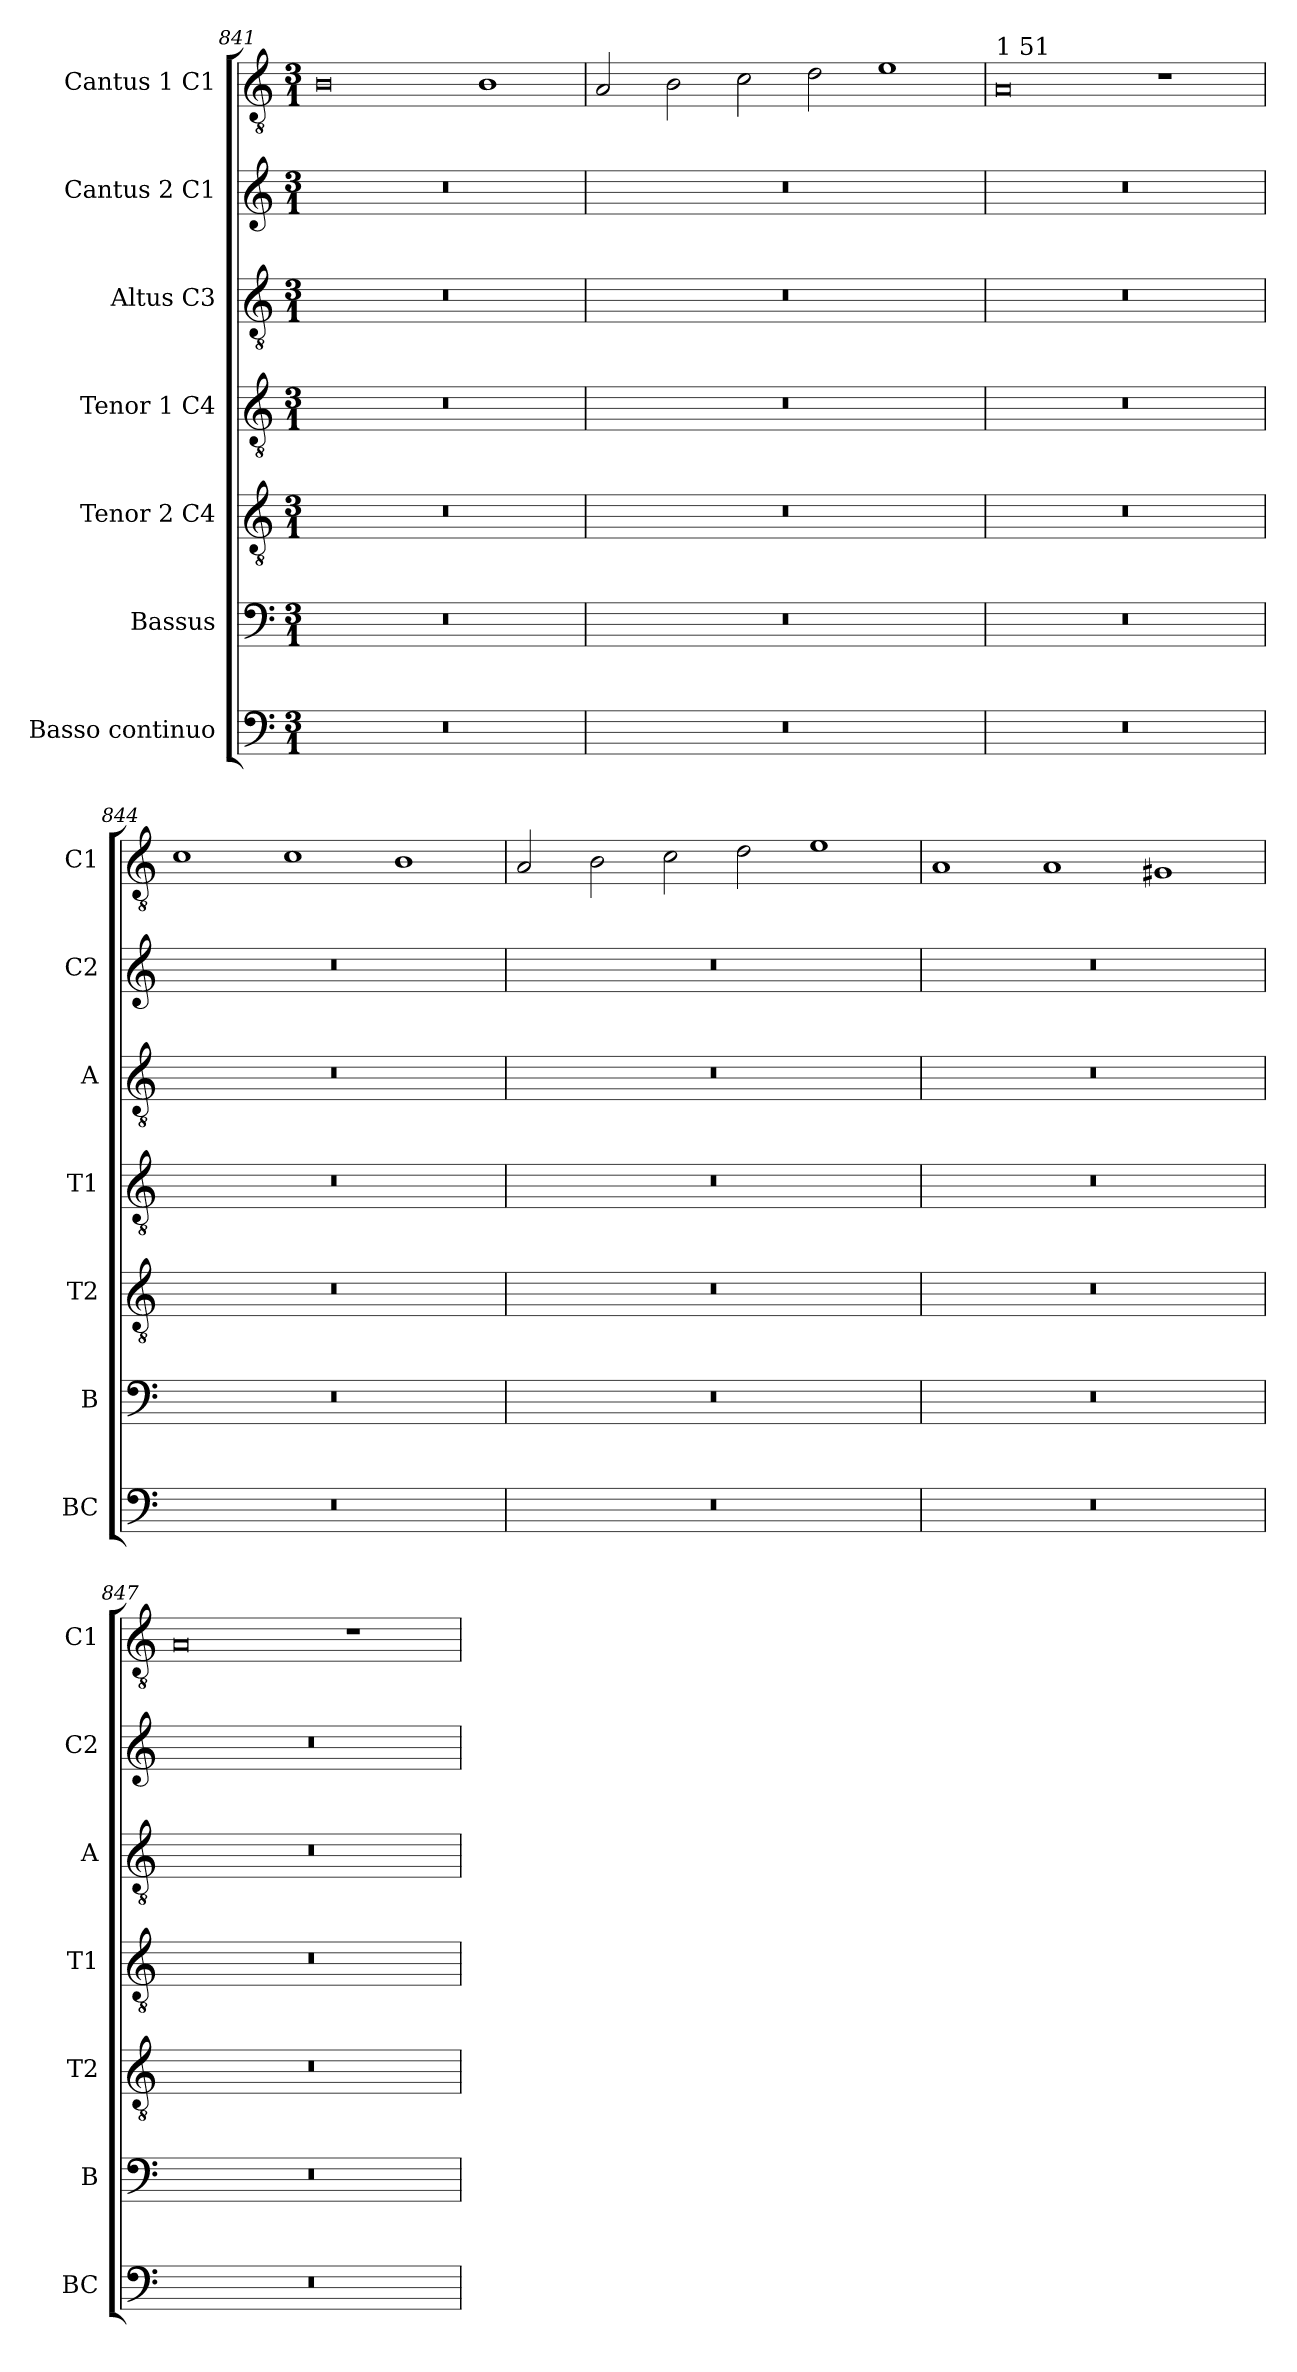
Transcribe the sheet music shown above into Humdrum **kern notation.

**kern	**kern	**kern	**kern	**kern	**kern	**kern
*part7	*part6	*part5	*part4	*part3	*part2	*part1
*staff7	*staff6	*staff5	*staff4	*staff3	*staff2	*staff1
*I"Basso continuo	*I"Bassus	*I"Tenor 2 C4	*I"Tenor 1 C4	*I"Altus C3	*I"Cantus 2 C1	*I"Cantus 1 C1
*I'BC	*I'B	*I'T2	*I'T1	*I'A	*I'C2	*I'C1
*clefF4	*clefF4	*clefGv2	*clefGv2	*clefGv2	*clefG2	*clefGv2
*ITrd7c12	*	*	*	*	*	*
*k[]	*k[]	*k[]	*k[]	*k[]	*k[]	*k[]
*C:	*C:	*C:	*C:	*C:	*C:	*C:
*M3/1	*M3/1	*M3/1	*M3/1	*M3/1	*M3/1	*M3/1
=841	=841	=841	=841	=841	=841	=841
0.r	0.r	0.r	0.r	0.r	0.r	0B
.	.	.	.	.	.	1B
=842	=842	=842	=842	=842	=842	=842
0.r	0.r	0.r	0.r	0.r	0.r	2A/
.	.	.	.	.	.	2B\
.	.	.	.	.	.	2c\
.	.	.	.	.	.	2d\
.	.	.	.	.	.	1e
!!LO:LB:g=z
=843	=843	=843	=843	=843	=843	=843
!	!	!	!	!	!	!LO:TX:a:t=1 51
0.r	0.r	0.r	0.r	0.r	0.r	0A
.	.	.	.	.	.	1r
=844	=844	=844	=844	=844	=844	=844
0.r	0.r	0.r	0.r	0.r	0.r	1c
.	.	.	.	.	.	1c
.	.	.	.	.	.	1B
=845	=845	=845	=845	=845	=845	=845
0.r	0.r	0.r	0.r	0.r	0.r	2A/
.	.	.	.	.	.	2B\
.	.	.	.	.	.	2c\
.	.	.	.	.	.	2d\
.	.	.	.	.	.	1e
=846	=846	=846	=846	=846	=846	=846
0.r	0.r	0.r	0.r	0.r	0.r	1A
.	.	.	.	.	.	1A
.	.	.	.	.	.	1G#X
=847	=847	=847	=847	=847	=847	=847
0.r	0.r	0.r	0.r	0.r	0.r	0A
.	.	.	.	.	.	1r
=	=	=	=	=	=	=
*-	*-	*-	*-	*-	*-	*-
